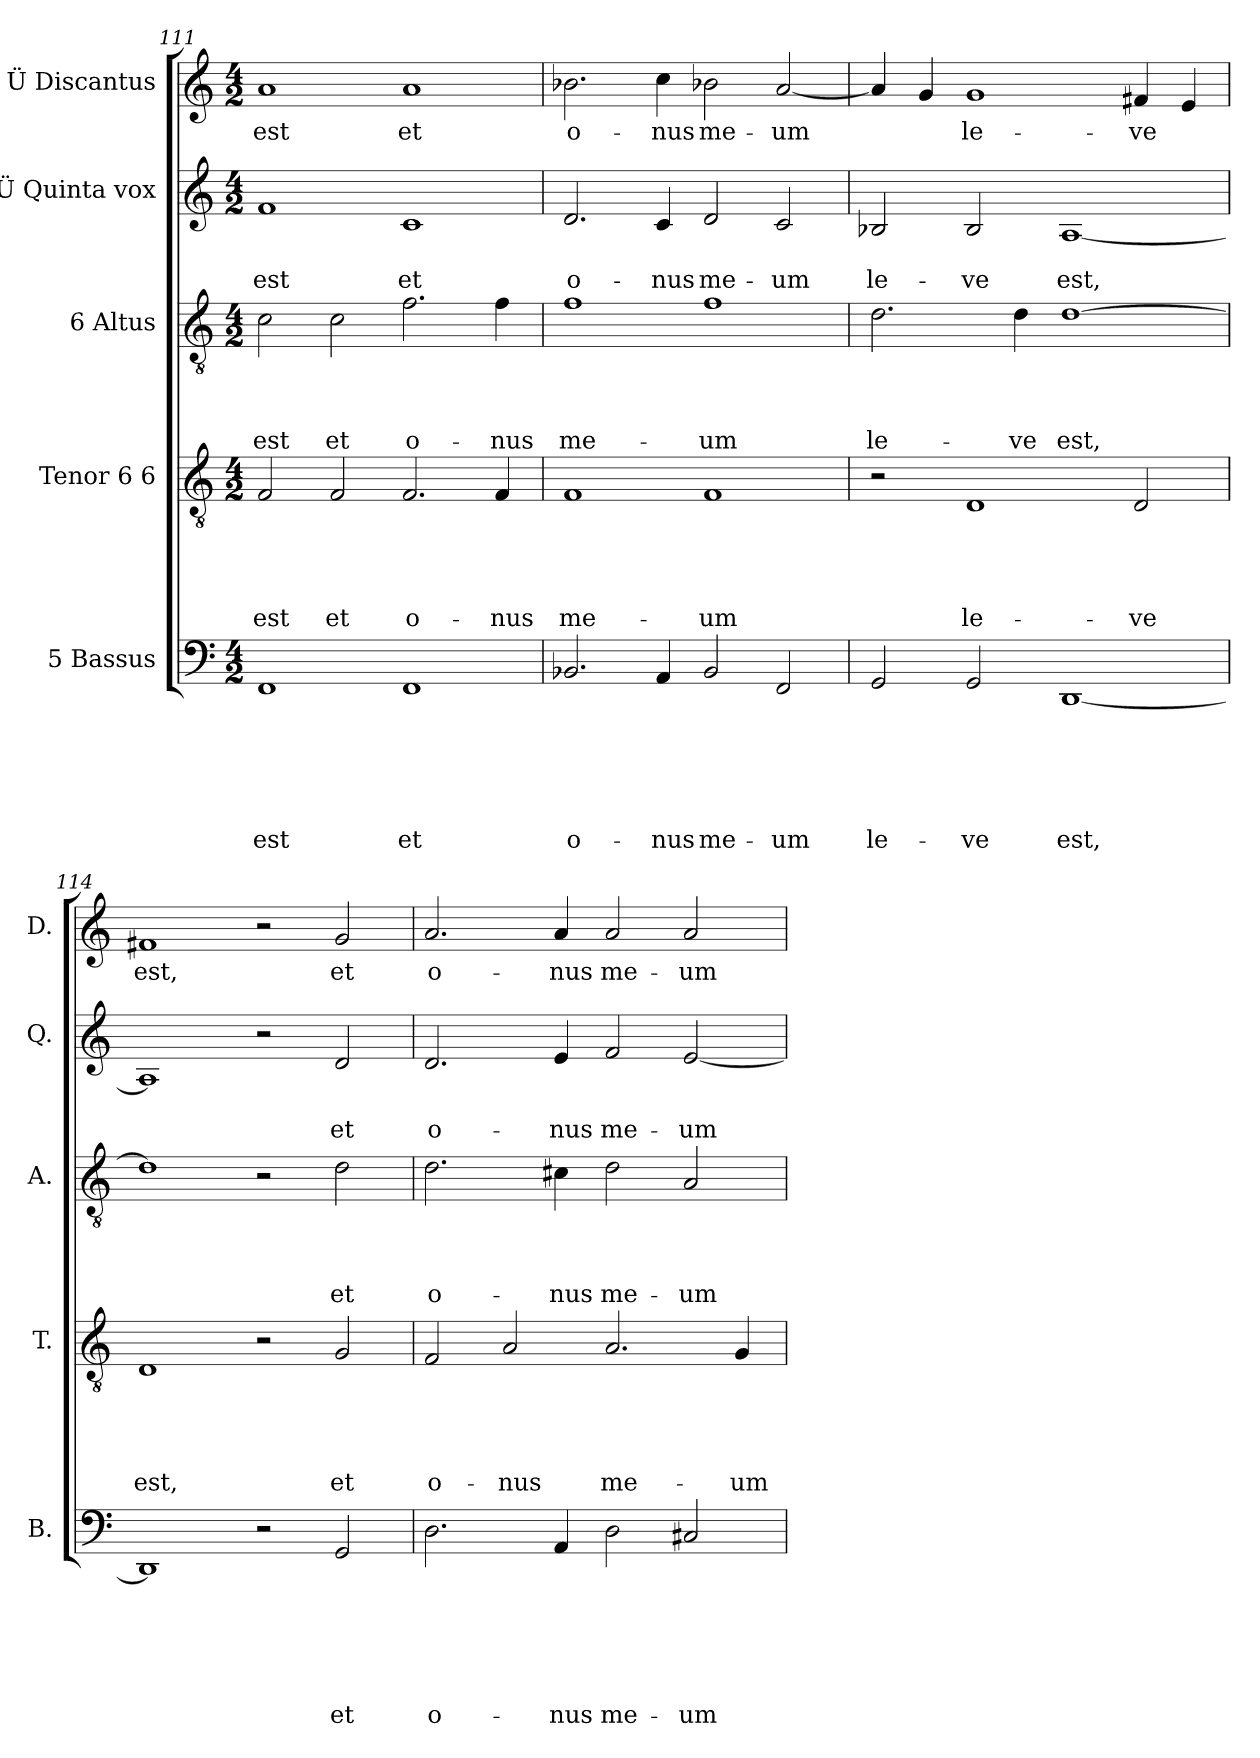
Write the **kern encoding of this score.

**kern	**text	**text	**text	**text	**text	**text	**kern	**text	**text	**text	**text	**text	**kern	**text	**text	**text	**text	**kern	**text	**text	**kern	**text
*part5	*part5	*part5	*part5	*part5	*part5	*part5	*part4	*part4	*part4	*part4	*part4	*part4	*part3	*part3	*part3	*part3	*part3	*part2	*part2	*part2	*part1	*part1
*staff5	*staff5	*staff5	*staff5	*staff5	*staff5	*staff5	*staff4	*staff4	*staff4	*staff4	*staff4	*staff4	*staff3	*staff3	*staff3	*staff3	*staff3	*staff2	*staff2	*staff2	*staff1	*staff1
*I"5 Bassus	*	*	*	*	*	*	*I"Tenor 6 6	*	*	*	*	*	*I"6 Altus	*	*	*	*	*I"Ü Quinta vox	*	*	*I"Ü Discantus	*
*I'B.	*	*	*	*	*	*	*I'T.	*	*	*	*	*	*I'A.	*	*	*	*	*I'Q.	*	*	*I'D.	*
*clefF4	*	*	*	*	*	*	*clefGv2	*	*	*	*	*	*clefGv2	*	*	*	*	*clefG2	*	*	*clefG2	*
*k[]	*	*	*	*	*	*	*k[]	*	*	*	*	*	*k[]	*	*	*	*	*k[]	*	*	*k[]	*
*C:	*	*	*	*	*	*	*C:	*	*	*	*	*	*C:	*	*	*	*	*C:	*	*	*C:	*
*M4/2	*	*	*	*	*	*	*M4/2	*	*	*	*	*	*M4/2	*	*	*	*	*M4/2	*	*	*M4/2	*
=111	=111	=111	=111	=111	=111	=111	=111	=111	=111	=111	=111	=111	=111	=111	=111	=111	=111	=111	=111	=111	=111	=111
!	!	!	!	!	!	!LO:LY:b	!	!	!	!	!	!LO:LY:b	!	!	!	!	!LO:LY:b	!	!	!LO:LY:b	!	!LO:LY:b
1FF	.	.	.	.	.	est	2F/	.	.	.	.	est	2c\	.	.	.	est	1f	.	est	1a	est
!	!	!	!	!	!	!	!	!	!	!	!	!LO:LY:b	!	!	!	!	!LO:LY:b	!	!	!	!	!
.	.	.	.	.	.	.	2F/	.	.	.	.	et	2c\	.	.	.	et	.	.	.	.	.
!	!	!	!	!	!	!LO:LY:b	!	!	!	!	!	!LO:LY:b	!	!	!	!	!LO:LY:b	!	!	!LO:LY:b	!	!LO:LY:b
1FF	.	.	.	.	.	et	2.F/	.	.	.	.	o-	2.f\	.	.	.	o-	1c	.	et	1a	et
!	!	!	!	!	!	!	!	!	!	!	!	!LO:LY:b	!	!	!	!	!LO:LY:b	!	!	!	!	!
.	.	.	.	.	.	.	4F/	.	.	.	.	-nus	4f\	.	.	.	-nus	.	.	.	.	.
=112	=112	=112	=112	=112	=112	=112	=112	=112	=112	=112	=112	=112	=112	=112	=112	=112	=112	=112	=112	=112	=112	=112
!	!	!	!	!	!	!LO:LY:b	!	!	!	!	!	!LO:LY:b	!	!	!	!	!LO:LY:b	!	!	!LO:LY:b	!	!LO:LY:b
2.BB-X/	.	.	.	.	.	o-	1F	.	.	.	.	me-	1f	.	.	.	me-	2.d/	.	o-	2.b-X\	o-
!	!	!	!	!	!	!LO:LY:b	!	!	!	!	!	!	!	!	!	!	!	!	!	!LO:LY:b	!	!LO:LY:b
4AA/	.	.	.	.	.	-nus	.	.	.	.	.	.	.	.	.	.	.	4c/	.	-nus	4cc\	-nus
!	!	!	!	!	!	!LO:LY:b	!	!	!	!	!	!LO:LY:b	!	!	!	!	!LO:LY:b	!	!	!LO:LY:b	!	!LO:LY:b
2BB-/	.	.	.	.	.	me-	1F	.	.	.	.	-um	1f	.	.	.	-um	2d/	.	me-	2b-X\	me-
!	!	!	!	!	!	!LO:LY:b	!	!	!	!	!	!	!	!	!	!	!	!	!	!LO:LY:b	!	!LO:LY:b
2FF/	.	.	.	.	.	-um	.	.	.	.	.	.	.	.	.	.	.	2c/	.	-um	[<2a/	-um
!!LO:LB:g=z
=113	=113	=113	=113	=113	=113	=113	=113	=113	=113	=113	=113	=113	=113	=113	=113	=113	=113	=113	=113	=113	=113	=113
!	!	!	!	!	!	!LO:LY:b	!	!	!	!	!	!	!	!	!	!	!LO:LY:b	!	!	!LO:LY:b	!	!
2GG/	.	.	.	.	.	le-	2r	.	.	.	.	.	2.d\	.	.	.	le-	2B-X/	.	le-	4a/]	.
.	.	.	.	.	.	.	.	.	.	.	.	.	.	.	.	.	.	.	.	.	4g/	.
!	!	!	!	!	!	!LO:LY:b	!	!	!	!	!	!LO:LY:b	!	!	!	!	!	!	!	!LO:LY:b	!	!LO:LY:b
2GG/	.	.	.	.	.	-ve	1D	.	.	.	.	le-	.	.	.	.	.	2B-/	.	-ve	1g	le-
!	!	!	!	!	!	!	!	!	!	!	!	!	!	!	!	!	!LO:LY:b	!	!	!	!	!
.	.	.	.	.	.	.	.	.	.	.	.	.	4d\	.	.	.	-ve	.	.	.	.	.
!	!	!	!	!	!	!LO:LY:b	!	!	!	!	!	!	!	!	!	!	!LO:LY:b	!	!	!LO:LY:b	!	!
[<1DD	.	.	.	.	.	est,	.	.	.	.	.	.	[>1d	.	.	.	est,	[<1A	.	est,	.	.
!	!	!	!	!	!	!	!	!	!	!	!	!LO:LY:b	!	!	!	!	!	!	!	!	!	!LO:LY:b
.	.	.	.	.	.	.	2D/	.	.	.	.	-ve	.	.	.	.	.	.	.	.	4f#X/	-ve
.	.	.	.	.	.	.	.	.	.	.	.	.	.	.	.	.	.	.	.	.	4e/	.
=114	=114	=114	=114	=114	=114	=114	=114	=114	=114	=114	=114	=114	=114	=114	=114	=114	=114	=114	=114	=114	=114	=114
!	!	!	!	!	!	!	!	!	!	!	!	!LO:LY:b	!	!	!	!	!	!	!	!	!	!LO:LY:b
1DD]	.	.	.	.	.	.	1D	.	.	.	.	est,	1d]	.	.	.	.	1A]	.	.	1f#X	est,
2r	.	.	.	.	.	.	2r	.	.	.	.	.	2r	.	.	.	.	2r	.	.	2r	.
!	!	!	!	!	!	!LO:LY:b	!	!	!	!	!	!LO:LY:b	!	!	!	!	!LO:LY:b	!	!	!LO:LY:b	!	!LO:LY:b
2GG/	.	.	.	.	.	et	2G/	.	.	.	.	et	2d\	.	.	.	et	2d/	.	et	2g/	et
=115	=115	=115	=115	=115	=115	=115	=115	=115	=115	=115	=115	=115	=115	=115	=115	=115	=115	=115	=115	=115	=115	=115
!	!	!	!	!	!	!LO:LY:b	!	!	!	!	!	!LO:LY:b	!	!	!	!	!LO:LY:b	!	!	!LO:LY:b	!	!LO:LY:b
2.D\	.	.	.	.	.	o-	2F/	.	.	.	.	o-	2.d\	.	.	.	o-	2.d/	.	o-	2.a/	o-
!	!	!	!	!	!	!	!	!	!	!	!	!LO:LY:b	!	!	!	!	!	!	!	!	!	!
.	.	.	.	.	.	.	2A/	.	.	.	.	-nus	.	.	.	.	.	.	.	.	.	.
!	!	!	!	!	!	!LO:LY:b	!	!	!	!	!	!	!	!	!	!	!LO:LY:b	!	!	!LO:LY:b	!	!LO:LY:b
4AA/	.	.	.	.	.	-nus	.	.	.	.	.	.	4c#X\	.	.	.	-nus	4e/	.	-nus	4a/	-nus
!	!	!	!	!	!	!LO:LY:b	!	!	!	!	!	!LO:LY:b	!	!	!	!	!LO:LY:b	!	!	!LO:LY:b	!	!LO:LY:b
2D\	.	.	.	.	.	me-	2.A/	.	.	.	.	me-	2d\	.	.	.	me-	2f/	.	me-	2a/	me-
!	!	!	!	!	!	!LO:LY:b	!	!	!	!	!	!	!	!	!	!	!LO:LY:b	!	!	!LO:LY:b	!	!LO:LY:b
2C#X/	.	.	.	.	.	-um	.	.	.	.	.	.	2A/	.	.	.	-um	[<2e/	.	-um	2a/	-um
!	!	!	!	!	!	!	!	!	!	!	!	!LO:LY:b	!	!	!	!	!	!	!	!	!	!
.	.	.	.	.	.	.	4G/	.	.	.	.	-um	.	.	.	.	.	.	.	.	.	.
=	=	=	=	=	=	=	=	=	=	=	=	=	=	=	=	=	=	=	=	=	=	=
*-	*-	*-	*-	*-	*-	*-	*-	*-	*-	*-	*-	*-	*-	*-	*-	*-	*-	*-	*-	*-	*-	*-
